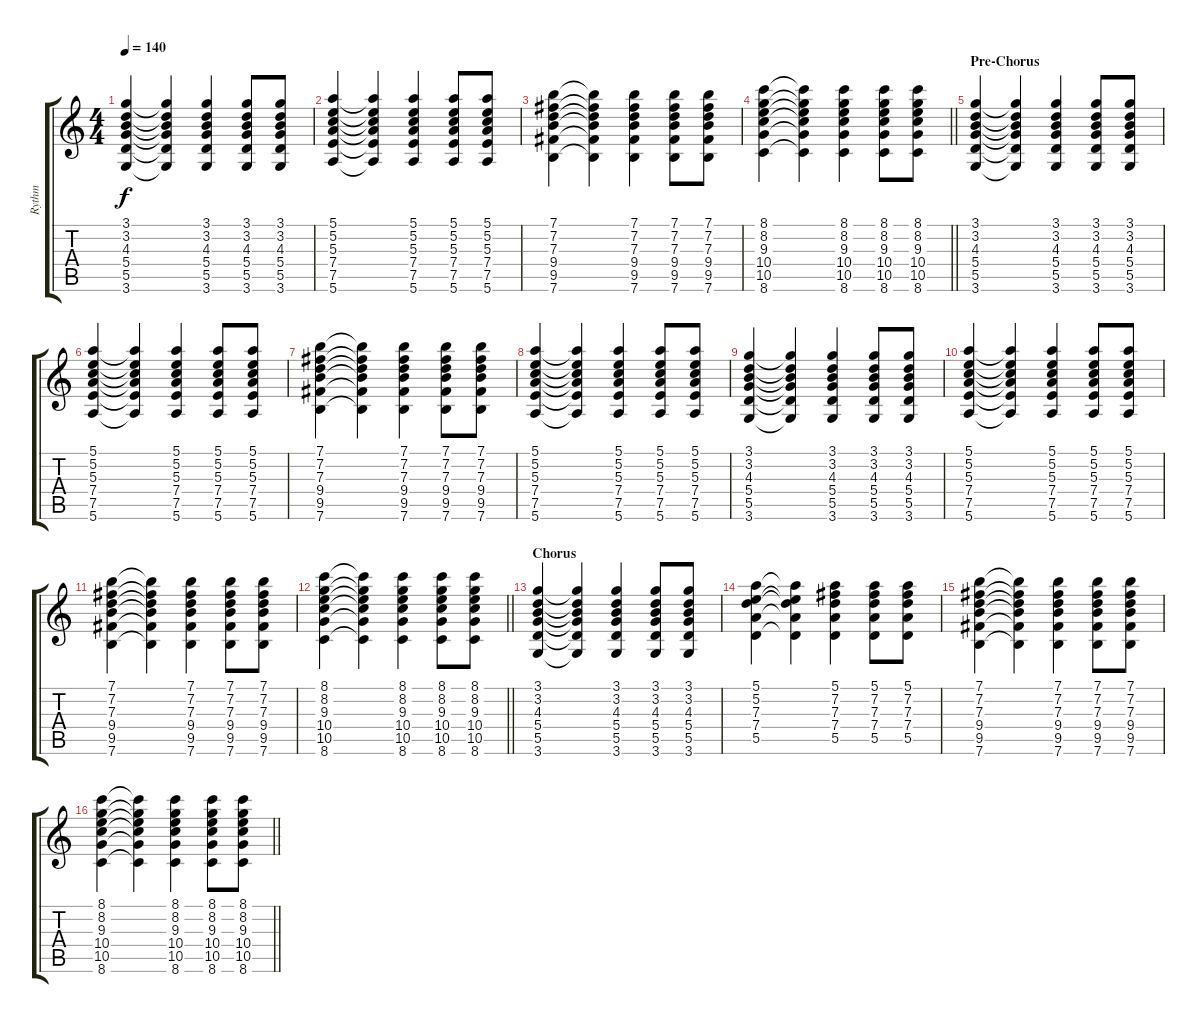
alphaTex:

\track ("Rythm" "Rythm") {instrument acousticguitarsteel}
\staff {score tabs}
\tuning (E4 B3 G3 D3 A2 E2) {hide}
\ts (4 4)
\tempo 140
\clef g2
\ks c
(3.1 3.2 4.3 5.4 5.5 3.6).4{dy f} (3.1{t} 3.2{t} 4.3{t} 5.4{t} 5.5{t} 3.6{t}).4 (3.1 3.2 4.3 5.4 5.5 3.6).4 (3.1 3.2 4.3 5.4 5.5 3.6).8 (3.1 3.2 4.3 5.4 5.5 3.6).8 |
(5.1 5.2 5.3 7.4 7.5 5.6).4 (5.1{t} 5.2{t} 5.3{t} 7.4{t} 7.5{t} 5.6{t}).4 (5.1 5.2 5.3 7.4 7.5 5.6).4 (5.1 5.2 5.3 7.4 7.5 5.6).8 (5.1 5.2 5.3 7.4 7.5 5.6).8 |
(7.1 7.2 7.3 9.4 9.5 7.6).4 (7.1{t} 7.2{t} 7.3{t} 9.4{t} 9.5{t} 7.6{t}).4 (7.1 7.2 7.3 9.4 9.5 7.6).4 (7.1 7.2 7.3 9.4 9.5 7.6).8 (7.1 7.2 7.3 9.4 9.5 7.6).8 |
\barLineRight lightlight
(8.1 8.2 9.3 10.4 10.5 8.6).4 (8.1{t} 8.2{t} 9.3{t} 10.4{t} 10.5{t} 8.6{t}).4 (8.1 8.2 9.3 10.4 10.5 8.6).4 (8.1 8.2 9.3 10.4 10.5 8.6).8 (8.1 8.2 9.3 10.4 10.5 8.6).8 |
\section ("" "Pre-Chorus")
(3.1 3.2 4.3 5.4 5.5 3.6).4 (3.1{t} 3.2{t} 4.3{t} 5.4{t} 5.5{t} 3.6{t}).4 (3.1 3.2 4.3 5.4 5.5 3.6).4 (3.1 3.2 4.3 5.4 5.5 3.6).8 (3.1 3.2 4.3 5.4 5.5 3.6).8 |
(5.1 5.2 5.3 7.4 7.5 5.6).4 (5.1{t} 5.2{t} 5.3{t} 7.4{t} 7.5{t} 5.6{t}).4 (5.1 5.2 5.3 7.4 7.5 5.6).4 (5.1 5.2 5.3 7.4 7.5 5.6).8 (5.1 5.2 5.3 7.4 7.5 5.6).8 |
(7.1 7.2 7.3 9.4 9.5 7.6).4 (7.1{t} 7.2{t} 7.3{t} 9.4{t} 9.5{t} 7.6{t}).4 (7.1 7.2 7.3 9.4 9.5 7.6).4 (7.1 7.2 7.3 9.4 9.5 7.6).8 (7.1 7.2 7.3 9.4 9.5 7.6).8 |
(5.1 5.2 5.3 7.4 7.5 5.6).4 (5.1{t} 5.2{t} 5.3{t} 7.4{t} 7.5{t} 5.6{t}).4 (5.1 5.2 5.3 7.4 7.5 5.6).4 (5.1 5.2 5.3 7.4 7.5 5.6).8 (5.1 5.2 5.3 7.4 7.5 5.6).8 |
(3.1 3.2 4.3 5.4 5.5 3.6).4 (3.1{t} 3.2{t} 4.3{t} 5.4{t} 5.5{t} 3.6{t}).4 (3.1 3.2 4.3 5.4 5.5 3.6).4 (3.1 3.2 4.3 5.4 5.5 3.6).8 (3.1 3.2 4.3 5.4 5.5 3.6).8 |
(5.1 5.2 5.3 7.4 7.5 5.6).4 (5.1{t} 5.2{t} 5.3{t} 7.4{t} 7.5{t} 5.6{t}).4 (5.1 5.2 5.3 7.4 7.5 5.6).4 (5.1 5.2 5.3 7.4 7.5 5.6).8 (5.1 5.2 5.3 7.4 7.5 5.6).8 |
(7.1 7.2 7.3 9.4 9.5 7.6).4 (7.1{t} 7.2{t} 7.3{t} 9.4{t} 9.5{t} 7.6{t}).4 (7.1 7.2 7.3 9.4 9.5 7.6).4 (7.1 7.2 7.3 9.4 9.5 7.6).8 (7.1 7.2 7.3 9.4 9.5 7.6).8 |
\barLineRight lightlight
(8.1 8.2 9.3 10.4 10.5 8.6).4 (8.1{t} 8.2{t} 9.3{t} 10.4{t} 10.5{t} 8.6{t}).4 (8.1 8.2 9.3 10.4 10.5 8.6).4 (8.1 8.2 9.3 10.4 10.5 8.6).8 (8.1 8.2 9.3 10.4 10.5 8.6).8 |
\section ("" "Chorus")
(3.1 3.2 4.3 5.4 5.5 3.6).4 (3.1{t} 3.2{t} 4.3{t} 5.4{t} 5.5{t} 3.6{t}).4 (3.1 3.2 4.3 5.4 5.5 3.6).4 (3.1 3.2 4.3 5.4 5.5 3.6).8 (3.1 3.2 4.3 5.4 5.5 3.6).8 |
(5.1 5.2 7.3 7.4 5.5).4 (5.1{t} 5.2{t} 7.3{t} 7.4{t} 5.5{t}).4 (5.1 7.2 7.3 7.4 5.5).4 (5.1 7.2 7.3 7.4 5.5).8 (5.1 7.2 7.3 7.4 5.5).8 |
(7.1 7.2 7.3 9.4 9.5 7.6).4 (7.1{t} 7.2{t} 7.3{t} 9.4{t} 9.5{t} 7.6{t}).4 (7.1 7.2 7.3 9.4 9.5 7.6).4 (7.1 7.2 7.3 9.4 9.5 7.6).8 (7.1 7.2 7.3 9.4 9.5 7.6).8 |
\barLineRight lightlight
(8.1 8.2 9.3 10.4 10.5 8.6).4 (8.1{t} 8.2{t} 9.3{t} 10.4{t} 10.5{t} 8.6{t}).4 (8.1 8.2 9.3 10.4 10.5 8.6).4 (8.1 8.2 9.3 10.4 10.5 8.6).8 (8.1 8.2 9.3 10.4 10.5 8.6).8
